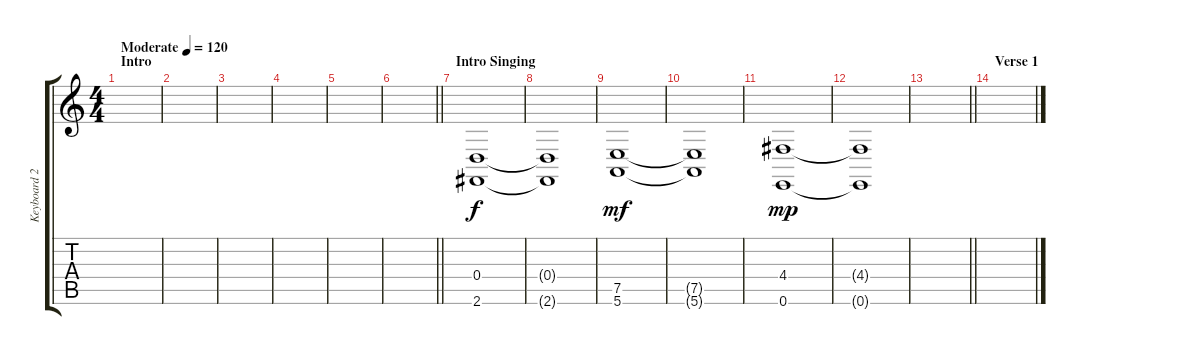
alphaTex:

\track ("Keyboard 2" "Keyboard 2") {instrument lead1square}
\staff {score tabs}
\tuning (E4 B3 G3 D3 A2 E2) {hide}
\ts (4 4)
\section ("" "Intro")
\tempo (120 "Moderate")
\clef g2
\ks c
|
|
|
|
|
\barLineRight lightlight
|
\section ("" "Intro Singing")
(0.4 2.6).1 |
(0.4{t} 2.6{t}).1 |
(7.5 5.6).1{dy mf} |
(7.5{t} 5.6{t}).1 |
(4.4 0.6).1{dy mp} |
(4.4{t} 0.6{t}).1 |
\barLineRight lightlight
|
\section ("" "Verse 1")
